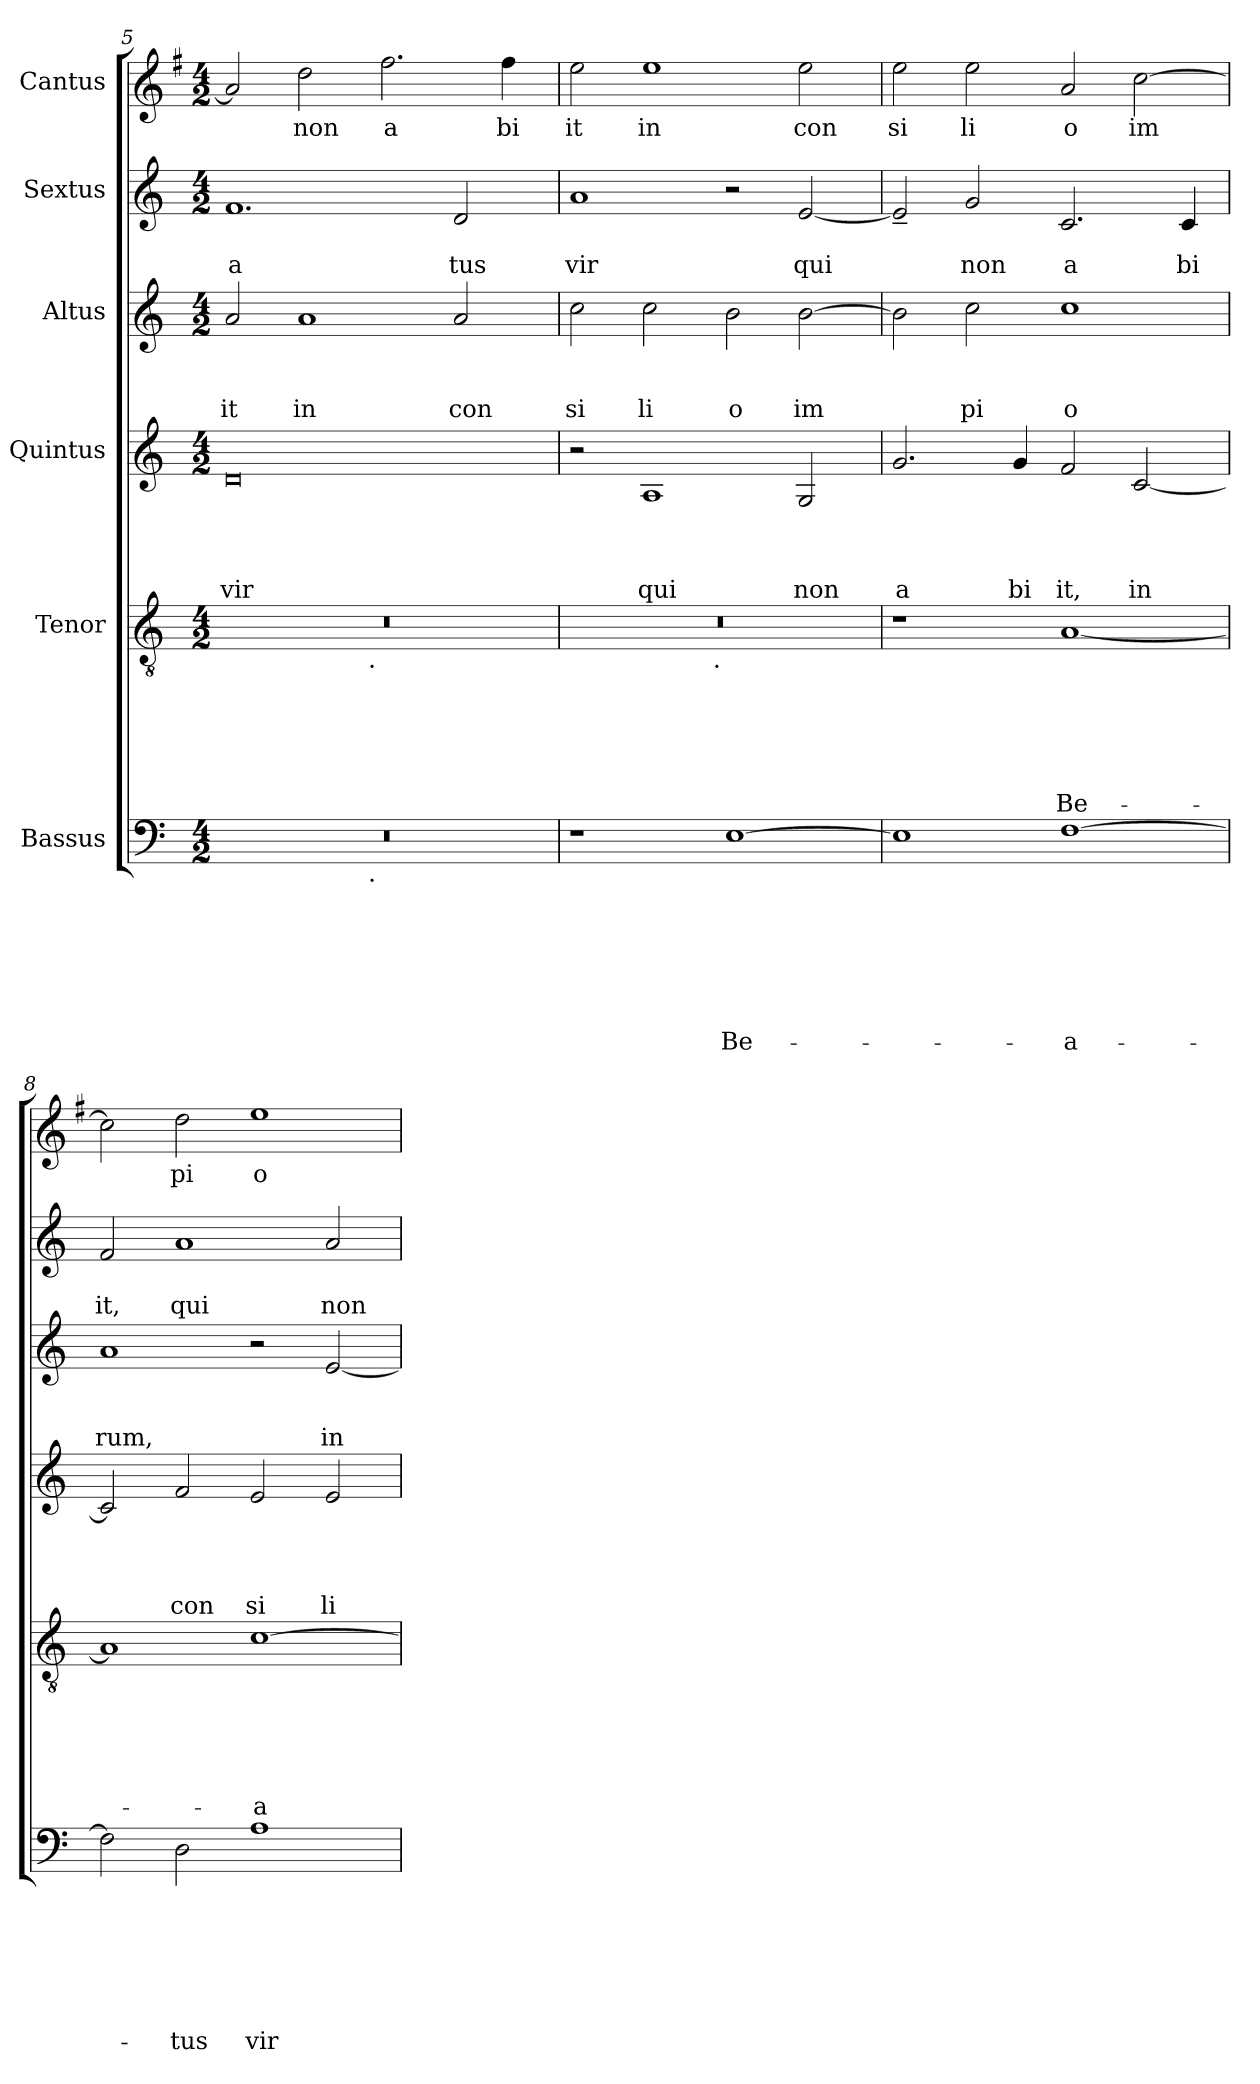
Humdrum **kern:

**kern	**text	**text	**text	**text	**text	**text	**text	**kern	**text	**text	**text	**text	**text	**text	**kern	**text	**text	**text	**text	**kern	**text	**text	**text	**kern	**text	**text	**kern	**text
*part6	*part6	*part6	*part6	*part6	*part6	*part6	*part6	*part5	*part5	*part5	*part5	*part5	*part5	*part5	*part4	*part4	*part4	*part4	*part4	*part3	*part3	*part3	*part3	*part2	*part2	*part2	*part1	*part1
*staff6	*staff6	*staff6	*staff6	*staff6	*staff6	*staff6	*staff6	*staff5	*staff5	*staff5	*staff5	*staff5	*staff5	*staff5	*staff4	*staff4	*staff4	*staff4	*staff4	*staff3	*staff3	*staff3	*staff3	*staff2	*staff2	*staff2	*staff1	*staff1
*I"Bassus	*	*	*	*	*	*	*	*I"Tenor	*	*	*	*	*	*	*I"Quintus	*	*	*	*	*I"Altus	*	*	*	*I"Sextus	*	*	*I"Cantus	*
*clefF4	*	*	*	*	*	*	*	*clefGv2	*	*	*	*	*	*	*clefG2	*	*	*	*	*clefG2	*	*	*	*clefG2	*	*	*clefG2	*
*	*	*	*	*	*	*	*	*	*	*	*	*	*	*	*	*	*	*	*	*	*	*	*	*	*	*	*ITrd-3c-5	*
*k[]	*	*	*	*	*	*	*	*k[]	*	*	*	*	*	*	*k[]	*	*	*	*	*k[]	*	*	*	*k[]	*	*	*k[]	*
*C:	*	*	*	*	*	*	*	*C:	*	*	*	*	*	*	*C:	*	*	*	*	*C:	*	*	*	*C:	*	*	*C:	*
*M4/2	*	*	*	*	*	*	*	*M4/2	*	*	*	*	*	*	*M4/2	*	*	*	*	*M4/2	*	*	*	*M4/2	*	*	*M4/2	*
=5	=5	=5	=5	=5	=5	=5	=5	=5	=5	=5	=5	=5	=5	=5	=5	=5	=5	=5	=5	=5	=5	=5	=5	=5	=5	=5	=5	=5
!	!	!	!	!	!	!	!	!	!	!	!	!	!	!	!	!	!	!	!LO:LY:b	!	!	!	!LO:LY:b	!	!	!LO:LY:b	!	!
*^	*	*	*	*	*	*	*	*^	*	*	*	*	*	*	*	*	*	*	*	*	*	*	*	*	*	*	*	*
0r	2ryy	.	.	.	.	.	.	.	0r	2ryy	.	.	.	.	.	.	0d	.	.	.	vir	2a/	.	.	it	1.f	.	a	2dd</]	.
!	!	!	!	!	!	!	!	!	!	!	!	!	!	!	!	!	!	!	!	!	!	!	!	!	!LO:LY:b	!	!	!	!	!LO:LY:b
.	4...ryy	.	.	.	.	.	.	.	.	4...ryy	.	.	.	.	.	.	.	.	.	.	.	1a	.	.	in	.	.	.	2gg\	non
!	!	!	!	!	!	!	!	!	!	!LO:TX:b:t=.	!	!	!	!	!	!	!	!	!	!	!	!	!	!	!	!	!	!	!	!
!	!LO:TX:b:t=.	!	!	!	!	!	!	!	!	!	!	!	!	!	!	!	!	!	!	!	!	!	!	!	!	!	!	!	!	!
.	1ryy	.	.	.	.	.	.	.	.	1ryy	.	.	.	.	.	.	.	.	.	.	.	.	.	.	.	.	.	.	.	.
!	!	!	!	!	!	!	!	!	!	!	!	!	!	!	!	!	!	!	!	!	!	!	!	!	!	!	!	!	!	!LO:LY:b
.	.	.	.	.	.	.	.	.	.	.	.	.	.	.	.	.	.	.	.	.	.	.	.	.	.	.	.	.	2.bb\	a
!	!	!	!	!	!	!	!	!	!	!	!	!	!	!	!	!	!	!	!	!	!	!	!	!	!LO:LY:b	!	!	!LO:LY:b	!	!
.	.	.	.	.	.	.	.	.	.	.	.	.	.	.	.	.	.	.	.	.	.	2a/	.	.	con	2d/	.	tus	.	.
!	!	!	!	!	!	!	!	!	!	!	!	!	!	!	!	!	!	!	!	!	!	!	!	!	!	!	!	!	!	!LO:LY:b
.	.	.	.	.	.	.	.	.	.	.	.	.	.	.	.	.	.	.	.	.	.	.	.	.	.	.	.	.	4bb\	bi
.	32ryy	.	.	.	.	.	.	.	.	32ryy	.	.	.	.	.	.	.	.	.	.	.	.	.	.	.	.	.	.	.	.
=6	=6	=6	=6	=6	=6	=6	=6	=6	=6	=6	=6	=6	=6	=6	=6	=6	=6	=6	=6	=6	=6	=6	=6	=6	=6	=6	=6	=6	=6	=6
!	!	!	!	!	!	!	!	!	!	!	!	!	!	!	!	!	!	!	!	!	!	!	!	!	!LO:LY:b	!	!	!LO:LY:b	!	!LO:LY:b
*v	*v	*	*	*	*	*	*	*	*	*	*	*	*	*	*	*	*	*	*	*	*	*	*	*	*	*	*	*	*	*
1r	.	.	.	.	.	.	.	0r	2ryy	.	.	.	.	.	.	2r	.	.	.	.	2cc\	.	.	si	1a	.	vir	2aa\	it
!	!	!	!	!	!	!	!	!	!	!	!	!	!	!	!	!	!	!	!	!LO:LY:b	!	!	!	!LO:LY:b	!	!	!	!	!LO:LY:b
.	.	.	.	.	.	.	.	.	4...ryy	.	.	.	.	.	.	1A	.	.	.	qui	2cc\	.	.	li	.	.	.	1aa	in
!	!	!	!	!	!	!	!	!	!LO:TX:b:t=.	!	!	!	!	!	!	!	!	!	!	!	!	!	!	!	!	!	!	!	!
.	.	.	.	.	.	.	.	.	1ryy	.	.	.	.	.	.	.	.	.	.	.	.	.	.	.	.	.	.	.	.
!	!	!	!	!	!	!	!LO:LY:b	!	!	!	!	!	!	!	!	!	!	!	!	!	!	!	!	!LO:LY:b	!	!	!	!	!
[<1E	.	.	.	.	.	.	Be-	.	.	.	.	.	.	.	.	.	.	.	.	.	2b\	.	.	o	2r	.	.	.	.
!	!	!	!	!	!	!	!	!	!	!	!	!	!	!	!	!	!	!	!	!LO:LY:b	!	!	!	!LO:LY:b	!	!	!LO:LY:b	!	!LO:LY:b
.	.	.	.	.	.	.	.	.	.	.	.	.	.	.	.	2G/	.	.	.	non	[<2b\	.	.	im	[<2e/	.	qui	2aa\	con
.	.	.	.	.	.	.	.	.	32ryy	.	.	.	.	.	.	.	.	.	.	.	.	.	.	.	.	.	.	.	.
!!LO:PB:g=z
=7	=7	=7	=7	=7	=7	=7	=7	=7	=7	=7	=7	=7	=7	=7	=7	=7	=7	=7	=7	=7	=7	=7	=7	=7	=7	=7	=7	=7	=7
!	!	!	!	!	!	!	!	!	!	!	!	!	!	!	!	!	!	!	!	!LO:LY:b	!	!	!	!	!	!	!	!	!LO:LY:b
*	*	*	*	*	*	*	*	*v	*v	*	*	*	*	*	*	*	*	*	*	*	*	*	*	*	*	*	*	*	*
1E]	.	.	.	.	.	.	.	1r	.	.	.	.	.	.	2.g/	.	.	.	a	2b\]	.	.	.	2e~</]	.	.	2aa\	si
!	!	!	!	!	!	!	!	!	!	!	!	!	!	!	!	!	!	!	!	!	!	!	!LO:LY:b	!	!	!LO:LY:b	!	!LO:LY:b
.	.	.	.	.	.	.	.	.	.	.	.	.	.	.	.	.	.	.	.	2cc\	.	.	pi	2g/	.	non	2aa\	li
!	!	!	!	!	!	!	!	!	!	!	!	!	!	!	!	!	!	!	!LO:LY:b	!	!	!	!	!	!	!	!	!
.	.	.	.	.	.	.	.	.	.	.	.	.	.	.	4g/	.	.	.	bi	.	.	.	.	.	.	.	.	.
!	!	!	!	!	!	!	!LO:LY:b:rj	!	!	!	!	!	!	!LO:LY:b	!	!	!	!	!LO:LY:b	!	!	!	!LO:LY:b	!	!	!LO:LY:b	!	!LO:LY:b
[>1F	.	.	.	.	.	.	-a-	[<1A	.	.	.	.	.	Be-	2f/	.	.	.	it,	1cc	.	.	o	2.c/	.	a	2dd/	o
!	!	!	!	!	!	!	!	!	!	!	!	!	!	!	!	!	!	!	!LO:LY:b	!	!	!	!	!	!	!	!	!LO:LY:b
.	.	.	.	.	.	.	.	.	.	.	.	.	.	.	[<2c/	.	.	.	in	.	.	.	.	.	.	.	[>2ff\	im
!	!	!	!	!	!	!	!	!	!	!	!	!	!	!	!	!	!	!	!	!	!	!	!	!	!	!LO:LY:b	!	!
.	.	.	.	.	.	.	.	.	.	.	.	.	.	.	.	.	.	.	.	.	.	.	.	4c/	.	bi	.	.
=8	=8	=8	=8	=8	=8	=8	=8	=8	=8	=8	=8	=8	=8	=8	=8	=8	=8	=8	=8	=8	=8	=8	=8	=8	=8	=8	=8	=8
!	!	!	!	!	!	!	!	!	!	!	!	!	!	!	!	!	!	!	!	!	!	!	!LO:LY:b	!	!	!LO:LY:b	!	!
2F\]	.	.	.	.	.	.	.	1A]	.	.	.	.	.	.	2c/]	.	.	.	.	1a	.	.	rum,	2f/	.	it,	2ff\]	.
!	!	!	!	!	!	!	!LO:LY:b	!	!	!	!	!	!	!	!	!	!	!	!LO:LY:b	!	!	!	!	!	!	!LO:LY:b	!	!LO:LY:b
2D\	.	.	.	.	.	.	-tus	.	.	.	.	.	.	.	2f/	.	.	.	con	.	.	.	.	1a	.	qui	2gg\	pi
!	!	!	!	!	!	!	!LO:LY:b	!	!	!	!	!	!	!LO:LY:b:rj	!	!	!	!	!LO:LY:b	!	!	!	!	!	!	!	!	!LO:LY:b
1A	.	.	.	.	.	.	vir	[>1c	.	.	.	.	.	-a-	2e/	.	.	.	si	2r	.	.	.	.	.	.	1aa	o
!	!	!	!	!	!	!	!	!	!	!	!	!	!	!	!	!	!	!	!LO:LY:b	!	!	!	!LO:LY:b	!	!	!LO:LY:b	!	!
.	.	.	.	.	.	.	.	.	.	.	.	.	.	.	2e/	.	.	.	li	[<2e/	.	.	in	2a/	.	non	.	.
=	=	=	=	=	=	=	=	=	=	=	=	=	=	=	=	=	=	=	=	=	=	=	=	=	=	=	=	=
*-	*-	*-	*-	*-	*-	*-	*-	*-	*-	*-	*-	*-	*-	*-	*-	*-	*-	*-	*-	*-	*-	*-	*-	*-	*-	*-	*-	*-
